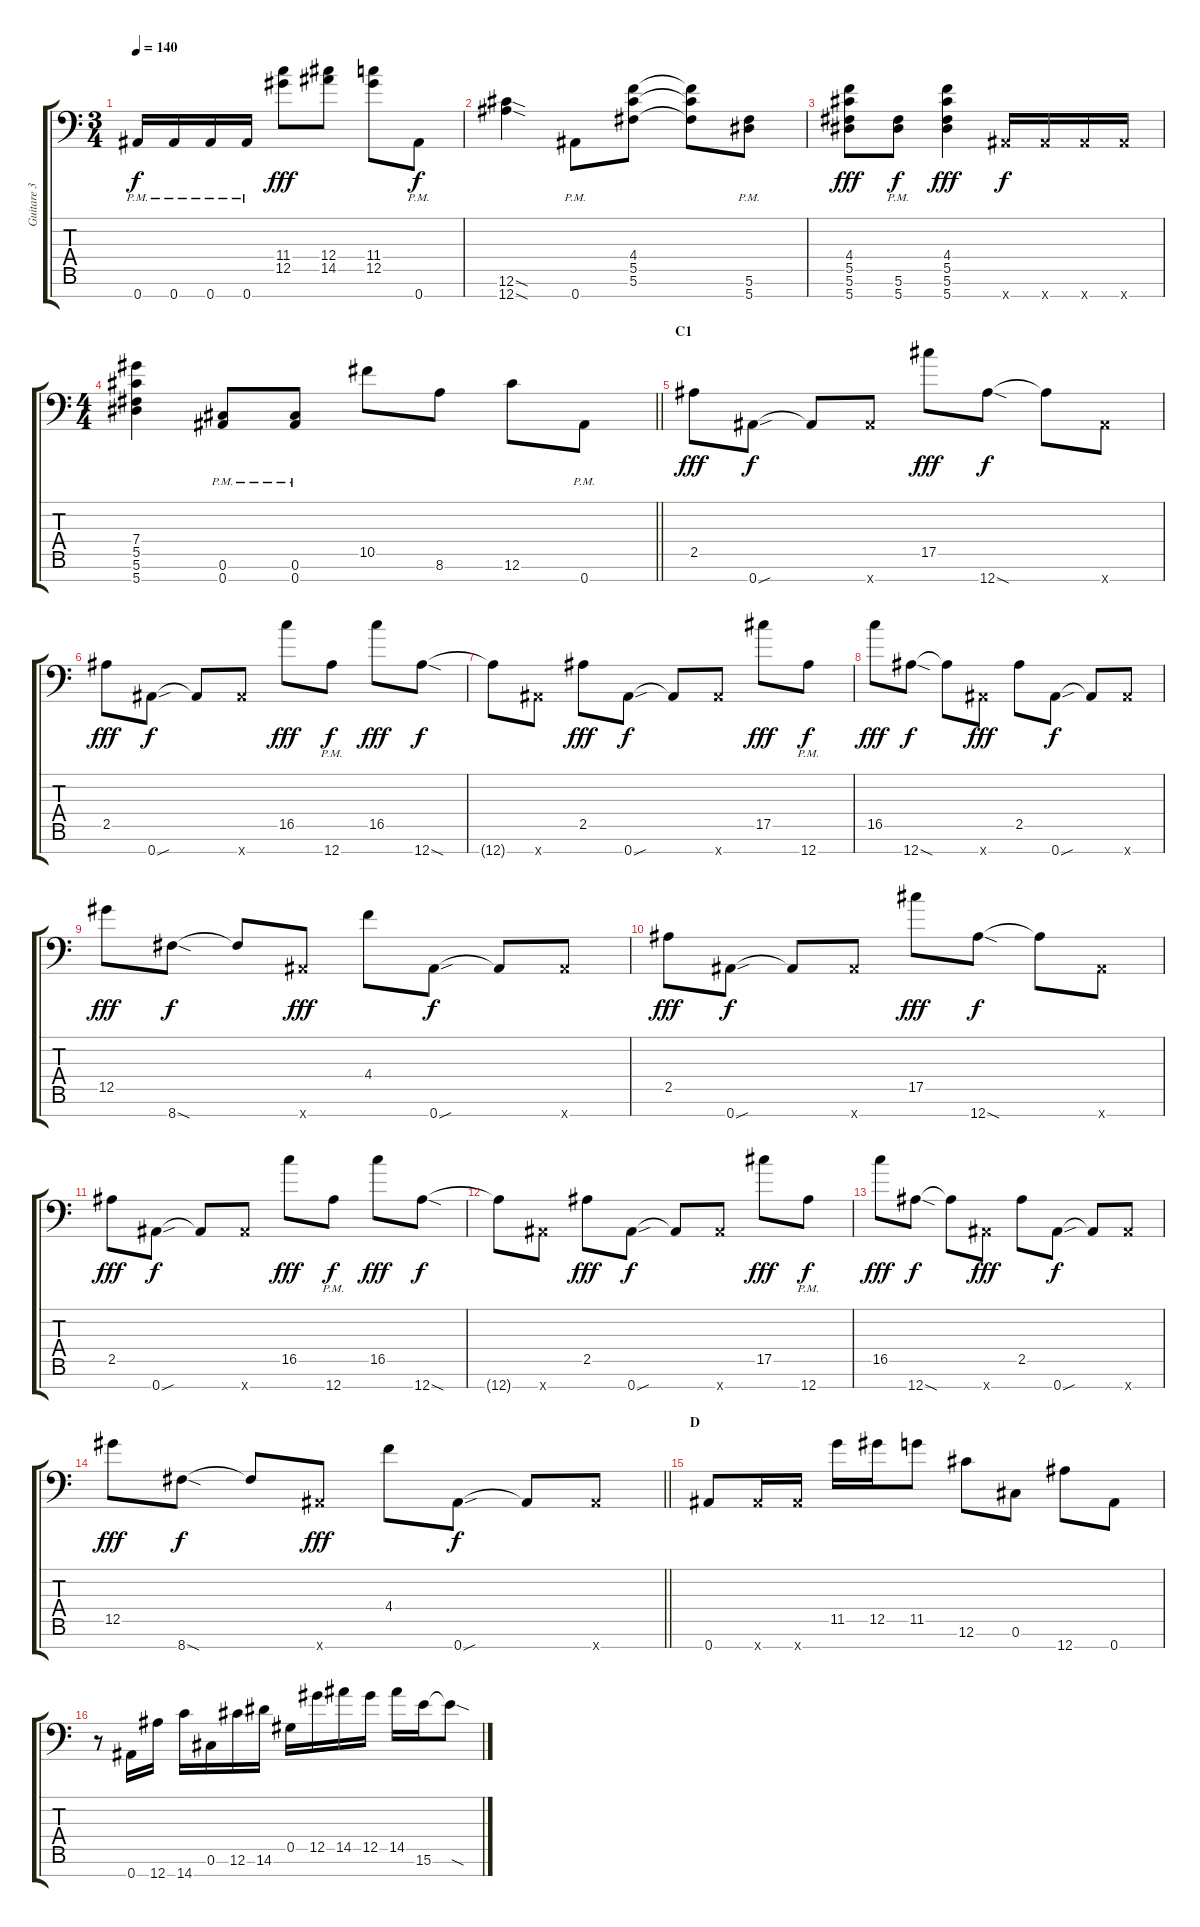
\track ("Guitare 3 (Jake)" "Guitare 3 ") {instrument distortionguitar}
\staff {score tabs}
\tuning (Eb4 Bb3 Gb3 Db3 Ab2 Db2 Bb1) {hide}
\ts (3 4)
\tempo 140
\clef f4
\ks c
0.7{pm}.16{dy f} 0.7{pm}.16 0.7{pm}.16 0.7{pm}.16 (11.4 12.5).8{dy fff} (12.4 14.5).8 (11.4 12.5).8 0.7{pm}.8{dy f} |
(12.6{sod} 12.7{sod}).4 0.7{pm}.8 (4.4 5.5 5.6).8 (4.4{t} 5.5{t} 5.6{t}).8 (5.6{pm} 5.7{pm}).8 |
(4.4 5.5 5.6 5.7).8{dy fff} (5.6{pm} 5.7{pm}).8{dy f} (4.4 5.5 5.6 5.7).4{dy fff} 0.7{x}.16{dy f} 0.7{x}.16 0.7{x}.16 0.7{x}.16 |
\ts (4 4)
\barLineRight lightlight
(7.4 5.5 5.6 5.7).4 (0.6{pm} 0.7{pm}).8 (0.6{pm} 0.7{pm}).8 10.5.8 8.6.8 12.6.8 0.7{pm}.8 |
\section ("" "C1")
2.5.8{dy fff} 0.7{sou}.8{dy f} 0.7{t}.8 0.7{x}.8 17.5.8{dy fff} 12.7{sod}.8{dy f} 12.7{t}.8 0.7{x}.8 |
2.5.8{dy fff} 0.7{sou}.8{dy f} 0.7{t}.8 0.7{x}.8 16.5.8{dy fff} 12.7{pm}.8{dy f} 16.5.8{dy fff} 12.7{sod}.8{dy f} |
12.7{t}.8 0.7{x}.8 2.5.8{dy fff} 0.7{sou}.8{dy f} 0.7{t}.8 0.7{x}.8 17.5.8{dy fff} 12.7{pm}.8{dy f} |
16.5.8{dy fff} 12.7{sod}.8{dy f} 12.7{t}.8 0.7{x}.8{dy fff} 2.5.8 0.7{sou}.8{dy f} 0.7{t}.8 0.7{x}.8 |
12.5.8{dy fff} 8.7{sod}.8{dy f} 8.7{t}.8 0.7{x}.8{dy fff} 4.4.8 0.7{sou}.8{dy f} 0.7{t}.8 0.7{x}.8 |
2.5.8{dy fff} 0.7{sou}.8{dy f} 0.7{t}.8 0.7{x}.8 17.5.8{dy fff} 12.7{sod}.8{dy f} 12.7{t}.8 0.7{x}.8 |
2.5.8{dy fff} 0.7{sou}.8{dy f} 0.7{t}.8 0.7{x}.8 16.5.8{dy fff} 12.7{pm}.8{dy f} 16.5.8{dy fff} 12.7{sod}.8{dy f} |
12.7{t}.8 0.7{x}.8 2.5.8{dy fff} 0.7{sou}.8{dy f} 0.7{t}.8 0.7{x}.8 17.5.8{dy fff} 12.7{pm}.8{dy f} |
16.5.8{dy fff} 12.7{sod}.8{dy f} 12.7{t}.8 0.7{x}.8{dy fff} 2.5.8 0.7{sou}.8{dy f} 0.7{t}.8 0.7{x}.8 |
\barLineRight lightlight
12.5.8{dy fff} 8.7{sod}.8{dy f} 8.7{t}.8 0.7{x}.8{dy fff} 4.4.8 0.7{sou}.8{dy f} 0.7{t}.8 0.7{x}.8 |
\section ("" "D")
0.7.8 0.7{x}.16 0.7{x}.16 11.5.16 12.5.16 11.5.8 12.6.8 0.6.8 12.7.8 0.7.8 |
r.8 0.7.16 12.7.16 14.7.16 0.6.16 12.6.16 14.6.16 0.5.16 12.5.16 14.5.16 12.5.16 14.5.16 15.6.16 15.6{sod t}.8
